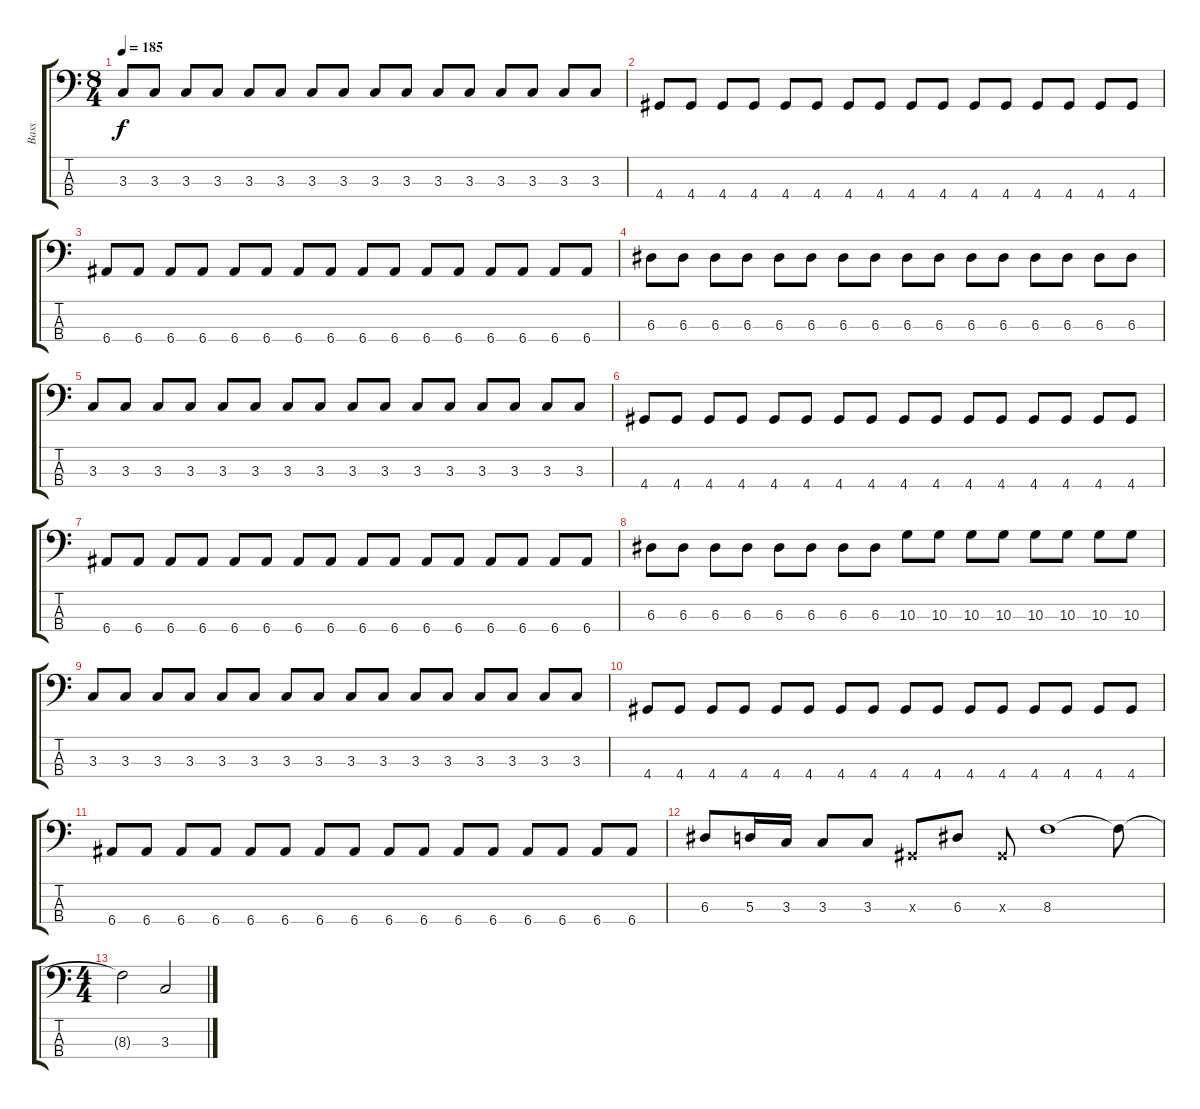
\track ("Bass" "Bass") {instrument electricbassfinger}
\staff {score tabs}
\tuning (G2 D2 A1 E1) {hide}
\ts (8 4)
\tempo 185
\clef f4
\ks c
3.3.8{dy f} 3.3.8 3.3.8 3.3.8 3.3.8 3.3.8 3.3.8 3.3.8 3.3.8 3.3.8 3.3.8 3.3.8 3.3.8 3.3.8 3.3.8 3.3.8 |
4.4.8 4.4.8 4.4.8 4.4.8 4.4.8 4.4.8 4.4.8 4.4.8 4.4.8 4.4.8 4.4.8 4.4.8 4.4.8 4.4.8 4.4.8 4.4.8 |
6.4.8 6.4.8 6.4.8 6.4.8 6.4.8 6.4.8 6.4.8 6.4.8 6.4.8 6.4.8 6.4.8 6.4.8 6.4.8 6.4.8 6.4.8 6.4.8 |
6.3.8 6.3.8 6.3.8 6.3.8 6.3.8 6.3.8 6.3.8 6.3.8 6.3.8 6.3.8 6.3.8 6.3.8 6.3.8 6.3.8 6.3.8 6.3.8 |
3.3.8 3.3.8 3.3.8 3.3.8 3.3.8 3.3.8 3.3.8 3.3.8 3.3.8 3.3.8 3.3.8 3.3.8 3.3.8 3.3.8 3.3.8 3.3.8 |
4.4.8 4.4.8 4.4.8 4.4.8 4.4.8 4.4.8 4.4.8 4.4.8 4.4.8 4.4.8 4.4.8 4.4.8 4.4.8 4.4.8 4.4.8 4.4.8 |
6.4.8 6.4.8 6.4.8 6.4.8 6.4.8 6.4.8 6.4.8 6.4.8 6.4.8 6.4.8 6.4.8 6.4.8 6.4.8 6.4.8 6.4.8 6.4.8 |
6.3.8 6.3.8 6.3.8 6.3.8 6.3.8 6.3.8 6.3.8 6.3.8 10.3.8 10.3.8 10.3.8 10.3.8 10.3.8 10.3.8 10.3.8 10.3.8 |
3.3.8 3.3.8 3.3.8 3.3.8 3.3.8 3.3.8 3.3.8 3.3.8 3.3.8 3.3.8 3.3.8 3.3.8 3.3.8 3.3.8 3.3.8 3.3.8 |
4.4.8 4.4.8 4.4.8 4.4.8 4.4.8 4.4.8 4.4.8 4.4.8 4.4.8 4.4.8 4.4.8 4.4.8 4.4.8 4.4.8 4.4.8 4.4.8 |
6.4.8 6.4.8 6.4.8 6.4.8 6.4.8 6.4.8 6.4.8 6.4.8 6.4.8 6.4.8 6.4.8 6.4.8 6.4.8 6.4.8 6.4.8 6.4.8 |
6.3.8 5.3.16 3.3.16 3.3.8 3.3.8 -1.3{x}.8 6.3.8 -1.3{x}.8 8.3.1 8.3{t}.8 |
\ts (4 4)
8.3{t}.2 3.3.2
